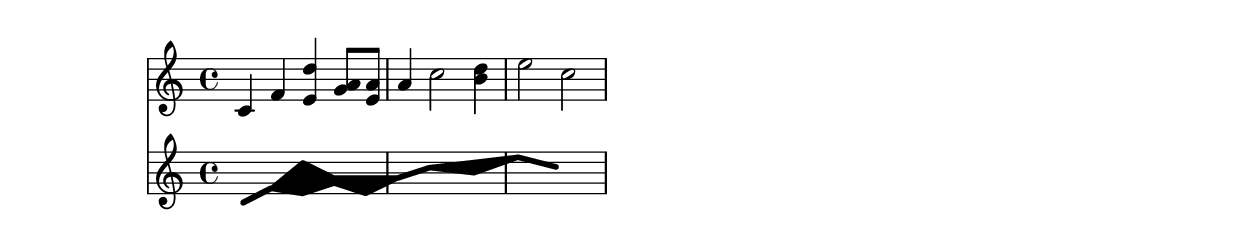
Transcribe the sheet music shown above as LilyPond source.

%% DO NOT EDIT this file manually; it is automatically
%% generated from LSR http://lsr.dsi.unimi.it
%% Make any changes in LSR itself, or in Documentation/snippets/new/ ,
%% and then run scripts/auxiliar/makelsr.py
%%
%% This file is in the public domain.
\version "2.12.2"

\header {
  lsrtags = "simultaneous-notes, chords, keyboards"

%% Translation of GIT committish: 59caa3adce63114ca7972d18f95d4aadc528ec3d
  texidoces = "
Los «clusters» o racimos son un mecanismo para indicar la
interpretación de un ámbito de notas al mismo tiempo.

"
  doctitlees = "Clusters («racimos»)"

  texidoc = "
Clusters are a device to denote that a complete range of notes is to be
played.

"
  doctitle = "Clusters"
} % begin verbatim

fragment = \relative c' {
  c4 f <e d'>4
  <g a>8 <e a> a4 c2 <d b>4
  e2 c
}

<<
  \new Staff \fragment
  \new Staff \makeClusters \fragment
>>

